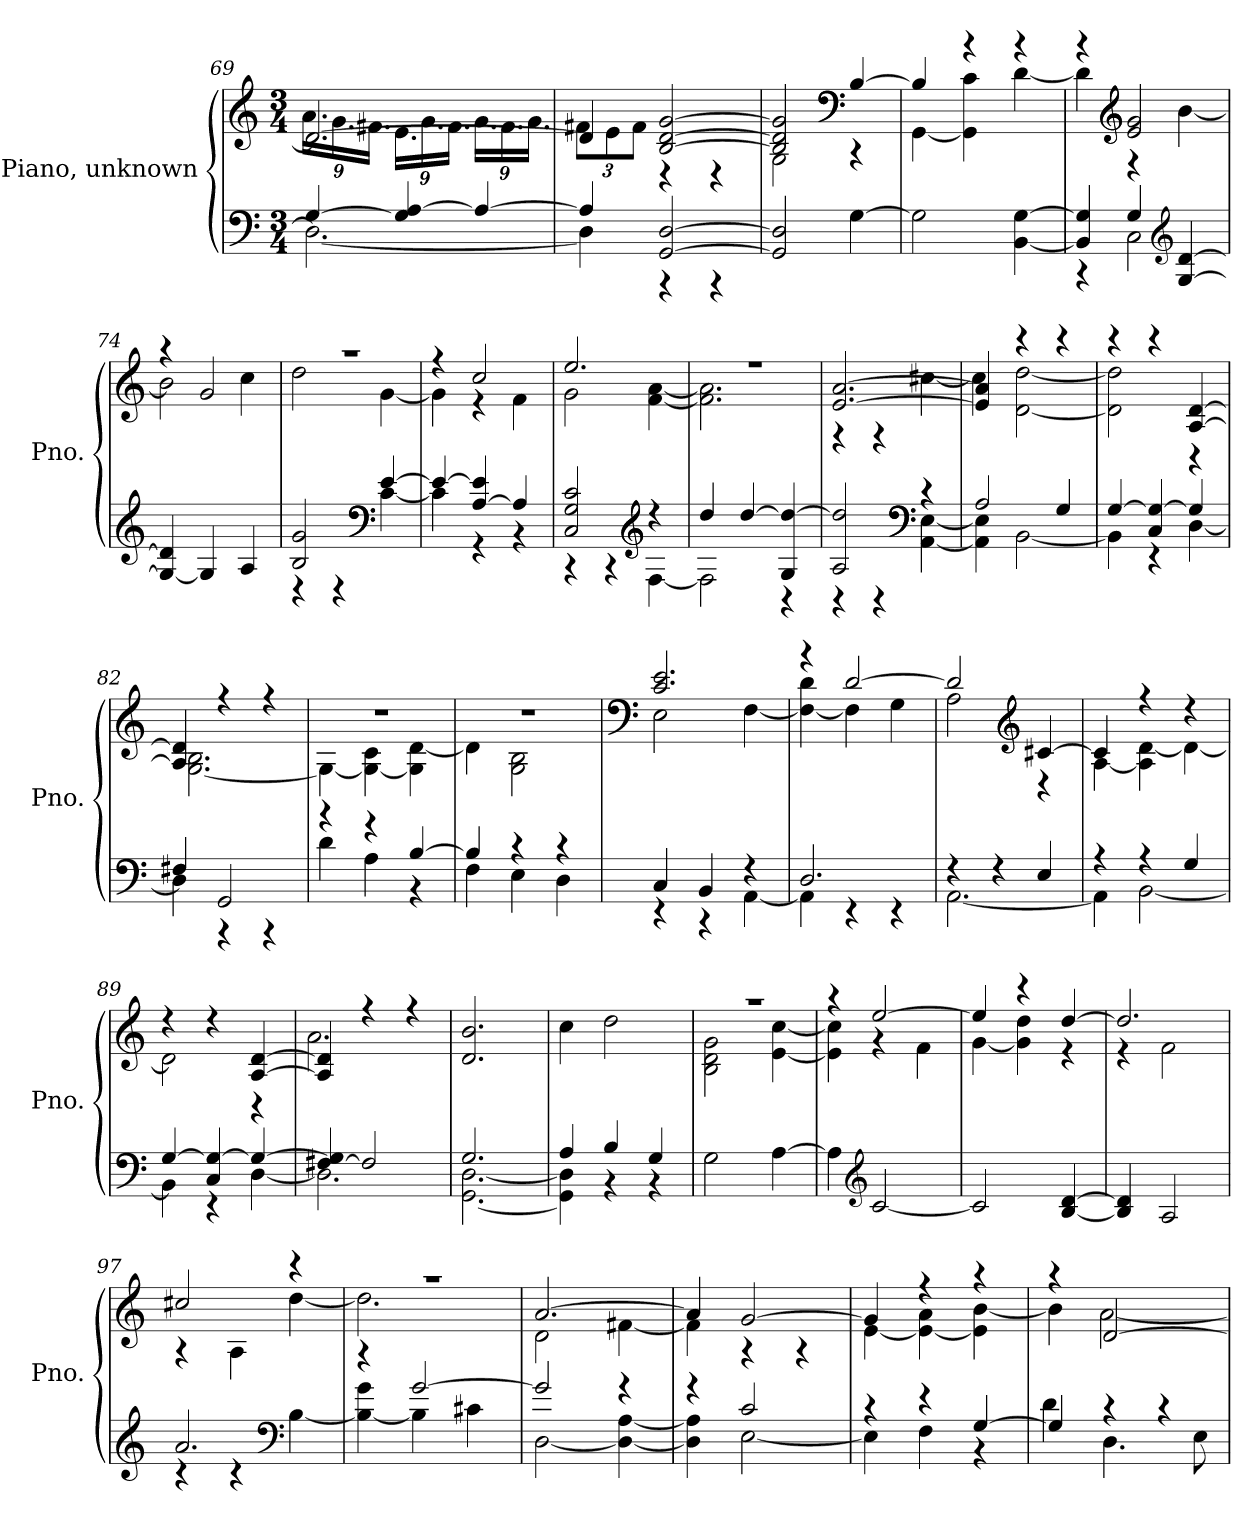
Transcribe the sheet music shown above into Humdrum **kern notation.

**kern	**kern
*part1	*part1
*staff2	*staff1
*I"Piano, unknown	*
*I'Pno.	*
*clefF4	*clefG2
*k[]	*k[]
*M3/4	*M3/4
=69	=69
*^	*^
*	*	*	*Xbrackettup
[4G/	2.D\_	2.d/_	18.a\LL
.	.	.	18.g\
.	.	.	18.f#X\JJ
4G/] [4A/	.	.	18.e\LL
.	.	.	18.g\
.	.	.	18.f#\JJ
4A/_	.	.	18.g\LL
.	.	.	18.f#\
.	.	.	18.g\JJ
=70	=70	=70	=70
4A/]	4D\]	4d/]	12f#X\L
.	.	.	12e\
.	.	.	12f#\J
[2GG/ [2D/	4r	[2B/ [2d/ [2g/	4r
.	4r	.	4r
*v	*v	*	*
=71	=71	=71
2GG/] 2D/]	2B/] 2d/] 2g/]	2G\
*	*clefF4	*
[4G\	[4B/	4r
=72	=72	=72
2G\]	4B/]	[4GG\
.	4r	4GG\] 4c\
[4BB\ [4G\	4r	[4d\
!!LO:LB:g=z	!!
=73	=73	=73
*^	*	*
4BB/] 4G/]	4r	4r	4d\]
*	*	*clefG2	*
4G/	2C\	2e/ 2g/	4r
*clefG2	*	*	*
[4G/ [4d/	.	.	[4b\
*v	*v	*	*
=74	=74	=74
4G/_ 4d/]	4r	2b\]
4G/]	2g/	.
4A/	.	4cc\
=75	=75	=75
*^	*	*
2B/ 2g/	4r	2.r	2dd\
.	4r	.	.
*clefF4	*	*	*
[4e/	[4c\	.	[4g\
=76	=76	=76	=76
4e/_	4c\]	4r	4g\]
[4A/ 4e/]	4r	2cc/	4r
4A/]	4r	.	4f\
=77	=77	=77	=77
2C/ 2G/ 2c/	4r	2.ee/	2g\
.	4r	.	.
*clefG2	*	*	*
4r	[4F\	.	[4f\ [4a\
=78	=78	=78	=78
4dd/	2F\]	2.r	2.f\] 2.a\]
[4dd/	.	.	.
4G/ 4dd/_	4r	.	.
=79	=79	=79	=79
2A/ 2dd/]	4r	[2.e/ [2.a/	4r
.	4r	.	4r
*clefF4	*	*	*
4r	[4AA\ [4E\	.	[4cc#X\
=80	=80	=80	=80
2A/	4AA\] 4E\]	4e/] 4a/]	4cc#\]
.	[2BB\	4r	[2d\ [2dd\
4G/	.	4r	.
!!LO:LB:g=z	!!
=81	=81	=81	=81
[4G/	4BB\]	4r	2d\] 2dd\]
4C/ 4G/_	4r	4r	.
4G/]	[4D\	[4A/ [4d/	4r
=82	=82	=82	=82
4F#X/	4D\]	4A/] 4d/]	[2.G\ 2.B\
2GG/	4r	4r	.
.	4r	4r	.
=83	=83	=83	=83
4r	4d\	2.r	4G\_
4r	4A\	.	4G\_ 4c\
[4B/	4r	.	4G\] [4d\
=84	=84	=84	=84
4B/]	4F\	2.r	4d\]
4r	4E\	.	2G\ 2B\
4r	4D\	.	.
=85	=85	=85	=85
*	*	*clefF4	*
4C/	4r	2.c/ 2.e/	2E\
4BB/	4r	.	.
4r	[4AA\	.	[4F\
=86	=86	=86	=86
2.D/	4AA\]	4r	4F\_ 4d\
.	4r	[2d/	4F\]
.	4r	.	4G\
=87	=87	=87	=87
4r	[2.AA\	2d/]	2A\
4r	.	.	.
*	*	*clefG2	*
4E/	.	[4c#X/	4r
=88	=88	=88	=88
4r	4AA\]	4c#/]	[4A\
4r	[2BB\	4r	4A\] [4d\
4G/	.	4r	4d\_
!!LO:LB:g=z	!!
=89	=89	=89	=89
[4G/	4BB\]	4r	2d\]
4C/ 4G/_	4r	4r	.
4G/_	[4D\	[4A/ [4d/	4r
=90	=90	=90	=90
[4F#X/ 4G/]	2.D\]	4A/] 4d/]	2.a\
2F#/]	.	4r	.
.	.	4r	.
*	*	*v	*v
=91	=91	=91
2.G/	[2.GG\ [2.D\	2.d/ 2.b/
=92	=92	=92
4A/	4GG\] 4D\]	4cc\
4B/	4r	2dd\
4G/	4r	.
*v	*v	*
=93	=93
*	*^
2G\	2.r	2B\ 2d\ 2g\
[4A\	.	[4e\ [4cc\
=94	=94	=94
4A\]	4r	4e\] 4cc\]
*clefG2	*	*
[2c/	[2ee/	4r
.	.	4f\
=95	=95	=95
2c/]	4ee/]	[4g\
.	4r	4g\] 4dd\
[4B/ [4d/	[4dd/	4r
=96	=96	=96
4B/] 4d/]	2.dd/]	4r
2A/	.	2f\
=97	=97	=97
*^	*	*
2.a/	4r	2cc#X/	4r
.	4r	.	4A\
*clefF4	*	*	*
.	[4B\	4r	[4dd\
!!LO:PB:g=z	!!
=98	=98	=98	=98
4r	4B\_ 4g\	2.r	2.dd\]
[2g/	4B\]	.	.
.	4c#X\	.	.
=99	=99	=99	=99
2g/]	[2D\	[2.a/	2d\
4r	4D\_ [4A\	.	[4f#X\
=100	=100	=100	=100
4r	4D\] 4A\]	4a/]	4f#\]
2c/	[2E\	[2g/	4r
.	.	.	4r
=101	=101	=101	=101
4r	4E\]	4g/]	[4e\
4r	4F\	4r	4e\_ 4a\
[4G/	4r	4r	4e\] [4b\
=102	=102	=102	=102
4G/]	4d\	4r	4b\]
4r	4.D\	[2d/	[2a\
4r	.	.	.
.	8E\	.	.
*v	*v	*	*
*	*v	*v
=	=
*-	*-
